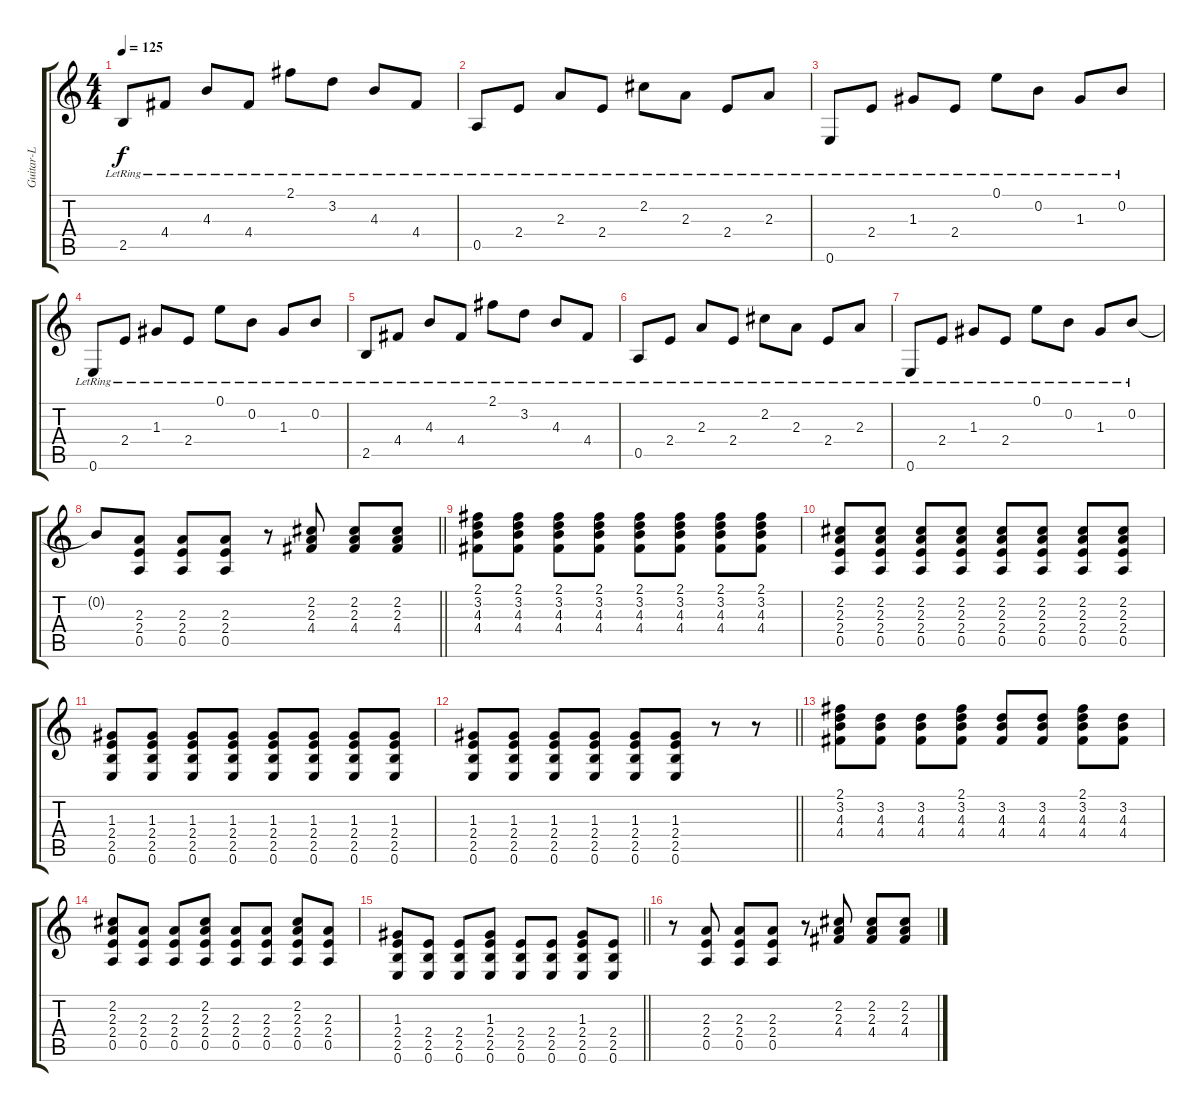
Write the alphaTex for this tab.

\track ("Guitar-L" "Guitar-L") {instrument acousticguitarsteel}
\staff {score tabs}
\tuning (E4 B3 G3 D3 A2 E2) {hide}
\ts (4 4)
\section ("" "")
\tempo 125
\clef g2
\ks c
2.5{lr}.8{dy f} 4.4{lr}.8 4.3{lr}.8 4.4{lr}.8 2.1{lr}.8 3.2{lr}.8 4.3{lr}.8 4.4{lr}.8 |
0.5{lr}.8 2.4{lr}.8 2.3{lr}.8 2.4{lr}.8 2.2{lr}.8 2.3{lr}.8 2.4{lr}.8 2.3{lr}.8 |
0.6{lr}.8 2.4{lr}.8 1.3{lr}.8 2.4{lr}.8 0.1{lr}.8 0.2{lr}.8 1.3{lr}.8 0.2{lr}.8 |
0.6{lr}.8 2.4{lr}.8 1.3{lr}.8 2.4{lr}.8 0.1{lr}.8 0.2{lr}.8 1.3{lr}.8 0.2{lr}.8 |
2.5{lr}.8 4.4{lr}.8 4.3{lr}.8 4.4{lr}.8 2.1{lr}.8 3.2{lr}.8 4.3{lr}.8 4.4{lr}.8 |
0.5{lr}.8 2.4{lr}.8 2.3{lr}.8 2.4{lr}.8 2.2{lr}.8 2.3{lr}.8 2.4{lr}.8 2.3{lr}.8 |
0.6{lr}.8 2.4{lr}.8 1.3{lr}.8 2.4{lr}.8 0.1{lr}.8 0.2{lr}.8 1.3{lr}.8 0.2{lr}.8 |
\barLineRight lightlight
0.2{t}.8 (2.3 2.4 0.5).8 (2.3 2.4 0.5).8 (2.3 2.4 0.5).8 r.8 (2.2 2.3 4.4).8 (2.2 2.3 4.4).8 (2.2 2.3 4.4).8 |
\section ("" "")
(2.1 3.2 4.3 4.4).8 (2.1 3.2 4.3 4.4).8 (2.1 3.2 4.3 4.4).8 (2.1 3.2 4.3 4.4).8 (2.1 3.2 4.3 4.4).8 (2.1 3.2 4.3 4.4).8 (2.1 3.2 4.3 4.4).8 (2.1 3.2 4.3 4.4).8 |
(2.2 2.3 2.4 0.5).8 (2.2 2.3 2.4 0.5).8 (2.2 2.3 2.4 0.5).8 (2.2 2.3 2.4 0.5).8 (2.2 2.3 2.4 0.5).8 (2.2 2.3 2.4 0.5).8 (2.2 2.3 2.4 0.5).8 (2.2 2.3 2.4 0.5).8 |
(1.3 2.4 2.5 0.6).8 (1.3 2.4 2.5 0.6).8 (1.3 2.4 2.5 0.6).8 (1.3 2.4 2.5 0.6).8 (1.3 2.4 2.5 0.6).8 (1.3 2.4 2.5 0.6).8 (1.3 2.4 2.5 0.6).8 (1.3 2.4 2.5 0.6).8 |
\barLineRight lightlight
(1.3 2.4 2.5 0.6).8 (1.3 2.4 2.5 0.6).8 (1.3 2.4 2.5 0.6).8 (1.3 2.4 2.5 0.6).8 (1.3 2.4 2.5 0.6).8 (1.3 2.4 2.5 0.6).8 r.8 r.8 |
\section ("" "")
(2.1 3.2 4.3 4.4).8 (3.2 4.3 4.4).8 (3.2 4.3 4.4).8 (2.1 3.2 4.3 4.4).8 (3.2 4.3 4.4).8 (3.2 4.3 4.4).8 (2.1 3.2 4.3 4.4).8 (3.2 4.3 4.4).8 |
(2.2 2.3 2.4 0.5).8 (2.3 2.4 0.5).8 (2.3 2.4 0.5).8 (2.2 2.3 2.4 0.5).8 (2.3 2.4 0.5).8 (2.3 2.4 0.5).8 (2.2 2.3 2.4 0.5).8 (2.3 2.4 0.5).8 |
\barLineRight lightlight
(1.3 2.4 2.5 0.6).8 (2.4 2.5 0.6).8 (2.4 2.5 0.6).8 (1.3 2.4 2.5 0.6).8 (2.4 2.5 0.6).8 (2.4 2.5 0.6).8 (1.3 2.4 2.5 0.6).8 (2.4 2.5 0.6).8 |
r.8 (2.3 2.4 0.5).8 (2.3 2.4 0.5).8 (2.3 2.4 0.5).8 r.8 (2.2 2.3 4.4).8 (2.2 2.3 4.4).8 (2.2 2.3 4.4).8
